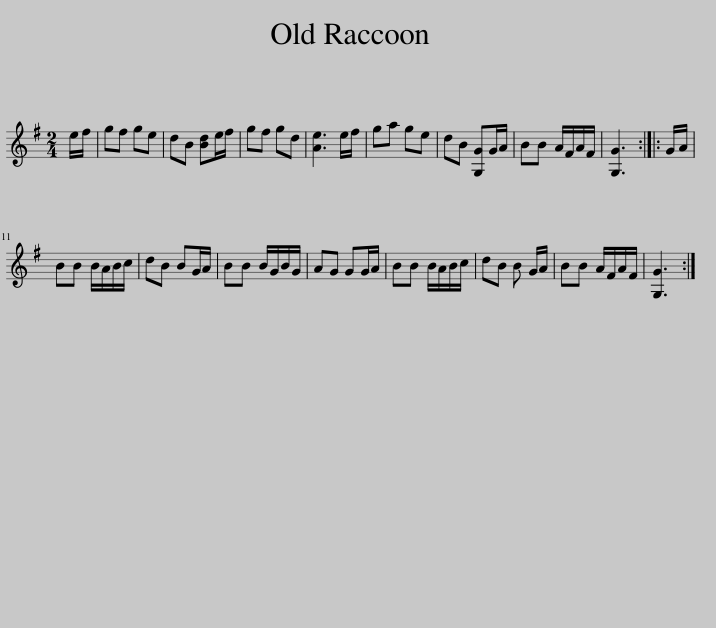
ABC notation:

X:1
L:1/8
M:2/4
I:linebreak $
K:G
V:1 treble
V:1
 e/f/ | gf ge | dB [Bd]e/f/ | gf gd | [Ae]3 e/f/ | %5
 ga ge | dB [G,G]G/A/ | BB A/F/A/F/ | [G,G]3 :: G/A/ |$ %10
 BB B/A/B/c/ | dB BG/A/ | BB B/G/B/G/ | AG GG/A/ | BB B/A/B/c/ | %15
 dB B G/A/ | BB A/F/A/F/ | [G,G]3 :| %18
